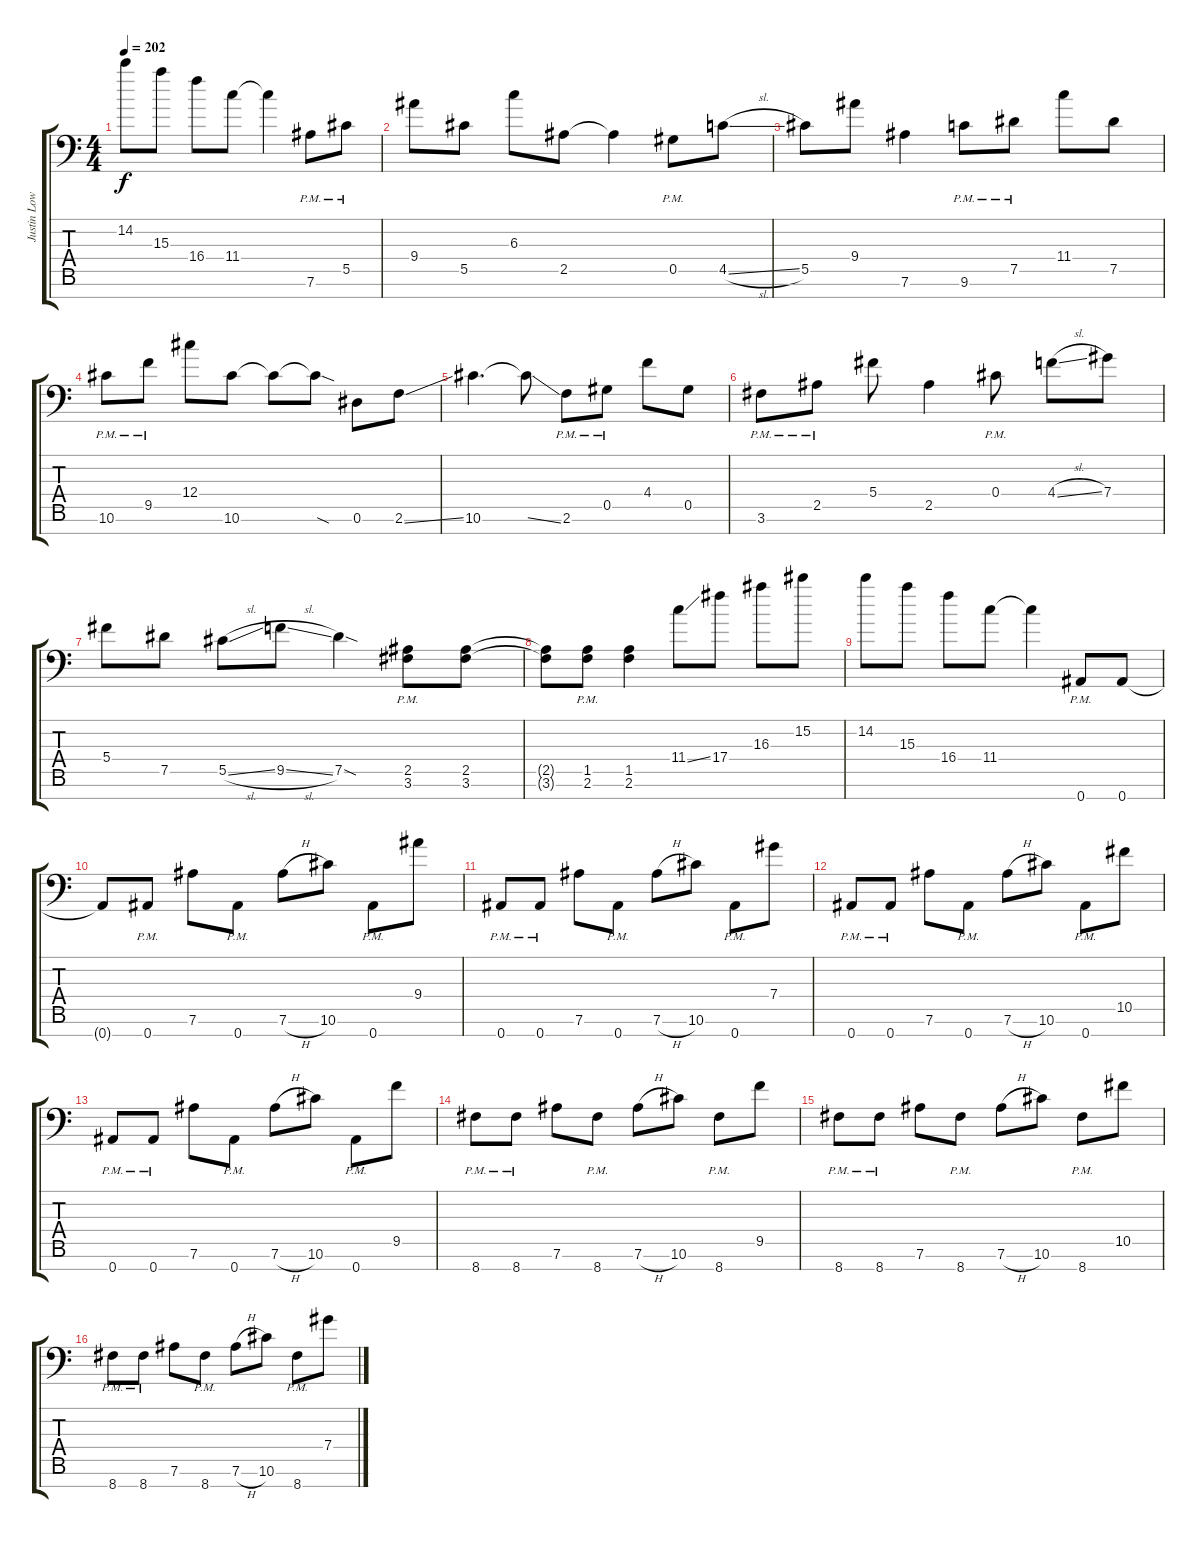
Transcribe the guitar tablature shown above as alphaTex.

\track ("Justin Lowe" "Justin Low") {instrument distortionguitar}
\staff {score tabs}
\tuning (Eb4 Bb3 Gb3 Db3 Ab2 Eb2 Bb1) {hide}
\ts (4 4)
\tempo 202
\clef f4
\ks c
14.2.8{dy f} 15.3.8 16.4.8 11.4.8 11.4{t}.4 7.6{pm}.8 5.5{pm}.8 |
9.4.8 5.5.8 6.3.8 2.5.8 2.5{t}.4 0.5{pm}.8 4.5{sl}.8 |
5.5.8 9.4.8 7.6.4 9.6{pm}.8 7.5{pm}.8 11.4.8 7.5.8 |
10.6{pm}.8 9.5{pm}.8 12.4.8 10.6.8 10.6{t}.8 10.6{sod t}.8 0.6.8 2.6{ss}.8 |
10.6.4{d} 10.6{ss t}.8 2.6{pm}.8 0.5{pm}.8 4.4.8 0.5.8 |
3.6{pm}.8 2.5{pm}.8 5.4.8 2.5.4 0.4{pm}.8 4.4{sl}.8 7.4.8 |
5.4.8 7.5.8 5.5{sl}.8 9.5{sl}.8 7.5{sod}.4 (2.5{pm} 3.6{pm}).8 (2.5 3.6).8 |
(2.5{t} 3.6{t}).8 (1.5{pm} 2.6{pm}).8 (1.5 2.6).4 11.4{ss}.8 17.4.8 16.3.8 15.2.8 |
14.2.8 15.3.8 16.4.8 11.4.8 11.4{t}.4 0.7{pm}.8 0.7.8 |
0.7{t}.8 0.7{pm}.8 7.6.8 0.7{pm}.8 7.6{h}.8 10.6.8 0.7{pm}.8 9.4.8 |
0.7{pm}.8 0.7{pm}.8 7.6.8 0.7{pm}.8 7.6{h}.8 10.6.8 0.7{pm}.8 7.4.8 |
0.7{pm}.8 0.7{pm}.8 7.6.8 0.7{pm}.8 7.6{h}.8 10.6.8 0.7{pm}.8 10.5.8 |
0.7{pm}.8 0.7{pm}.8 7.6.8 0.7{pm}.8 7.6{h}.8 10.6.8 0.7{pm}.8 9.5.8 |
8.7{pm}.8 8.7{pm}.8 7.6.8 8.7{pm}.8 7.6{h}.8 10.6.8 8.7{pm}.8 9.5.8 |
8.7{pm}.8 8.7{pm}.8 7.6.8 8.7{pm}.8 7.6{h}.8 10.6.8 8.7{pm}.8 10.5.8 |
8.7{pm}.8 8.7{pm}.8 7.6.8 8.7{pm}.8 7.6{h}.8 10.6.8 8.7{pm}.8 7.4.8
